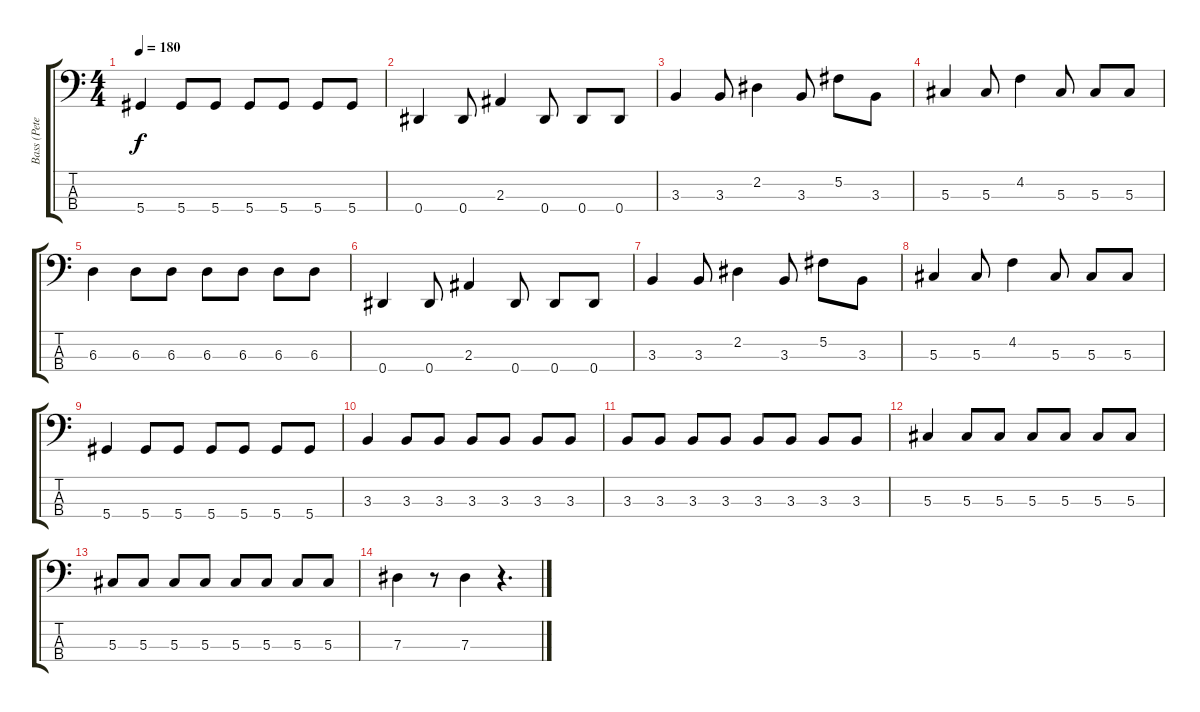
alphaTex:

\track ("Bass (Peter London)" "Bass (Pete") {instrument electricbasspick}
\staff {score tabs}
\tuning (Gb2 Db2 Ab1 Eb1) {hide}
\ts (4 4)
\tempo 180
\clef f4
\ks c
5.4.4{dy f} 5.4.8 5.4.8 5.4.8 5.4.8 5.4.8 5.4.8 |
0.4.4 0.4.8 2.3.4 0.4.8 0.4.8 0.4.8 |
3.3.4 3.3.8 2.2.4 3.3.8 5.2.8 3.3.8 |
5.3.4 5.3.8 4.2.4 5.3.8 5.3.8 5.3.8 |
6.3.4 6.3.8 6.3.8 6.3.8 6.3.8 6.3.8 6.3.8 |
0.4.4 0.4.8 2.3.4 0.4.8 0.4.8 0.4.8 |
3.3.4 3.3.8 2.2.4 3.3.8 5.2.8 3.3.8 |
5.3.4 5.3.8 4.2.4 5.3.8 5.3.8 5.3.8 |
5.4.4 5.4.8 5.4.8 5.4.8 5.4.8 5.4.8 5.4.8 |
3.3.4 3.3.8 3.3.8 3.3.8 3.3.8 3.3.8 3.3.8 |
3.3.8 3.3.8 3.3.8 3.3.8 3.3.8 3.3.8 3.3.8 3.3.8 |
5.3.4 5.3.8 5.3.8 5.3.8 5.3.8 5.3.8 5.3.8 |
5.3.8 5.3.8 5.3.8 5.3.8 5.3.8 5.3.8 5.3.8 5.3.8 |
7.3.4 r.8 7.3.4 r.4{d}
